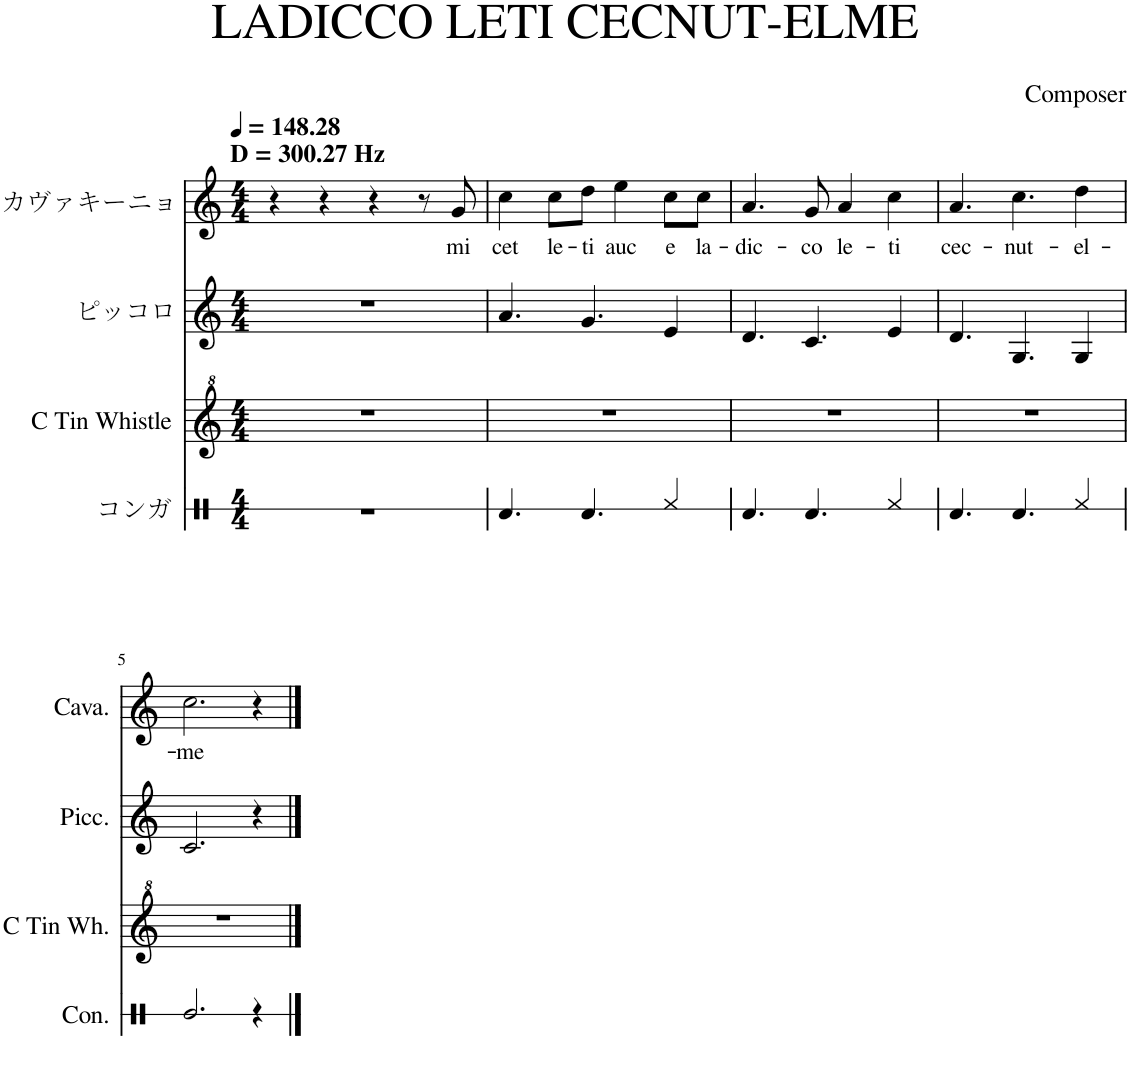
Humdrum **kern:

**kern	**kern	**kern	**kern	**text
*part4	*part3	*part2	*part1	*part1
*staff4	*staff3	*staff2	*staff1	*staff1
*I"コンガ	*I"C Tin Whistle	*I"ピッコロ	*I"カヴァキーニョ	*
*	*I'C Tin Wh.	*	*	*
*stria1	*	*	*	*
*clefX	*clefG^2	*clefG2	*clefG2	*
*	*	*Trd-7c-12	*	*
*k[]	*k[]	*k[]	*k[]	*
*M4/4	*M4/4	*M4/4	*M4/4	*
*MM148	*MM148	*MM148	*MM148	*
=1	=1	=1	=1	=1
!	!	!	!LO:TX:a:t=D = 300.27 Hz	!
1r	1r	1r	4r	.
.	.	.	4r	.
.	.	.	4r	.
.	.	.	8r	.
!	!	!	!	!LO:LY:b
.	.	.	8g/	mi
=2	=2	=2	=2	=2
!	!	!	!	!LO:LY:b
4.Rd/	1r	4.a/	4cc\	cet
!	!	!	!	!LO:LY:b
.	.	.	8cc\L	le-
!	!	!	!	!LO:LY:b
4.Rd/	.	4.g/	8dd\J	-ti
!	!	!	!	!LO:LY:b
.	.	.	4ee\	auc
!	!	!	!	!LO:LY:b
4Rf/	.	4e/	8cc\L	e
!	!	!	!	!LO:LY:b
.	.	.	8cc\J	la-
=3	=3	=3	=3	=3
!	!	!	!	!LO:LY:b
4.Rd/	1r	4.d/	4.a/	-dic-
!	!	!	!	!LO:LY:b
4.Rd/	.	4.c/	8g/	-co
!	!	!	!	!LO:LY:b
.	.	.	4a/	le-
!	!	!	!	!LO:LY:b
4Rf/	.	4e/	4cc\	-ti
=4	=4	=4	=4	=4
!	!	!	!	!LO:LY:b
4.Rd/	1r	4.d/	4.a/	cec-
!	!	!	!	!LO:LY:b
4.Rd/	.	4.G/	4.cc\	-nut-
!	!	!	!	!LO:LY:b
4Rf/	.	4G/	4dd\	-el-
!!LO:LB:g=z
=5	=5	=5	=5	=5
!	!	!	!	!LO:LY:b
2.Re/	1r	2.c/	2.cc\	-me
4r	.	4r	4r	.
==	==	==	==	==
*-	*-	*-	*-	*-
